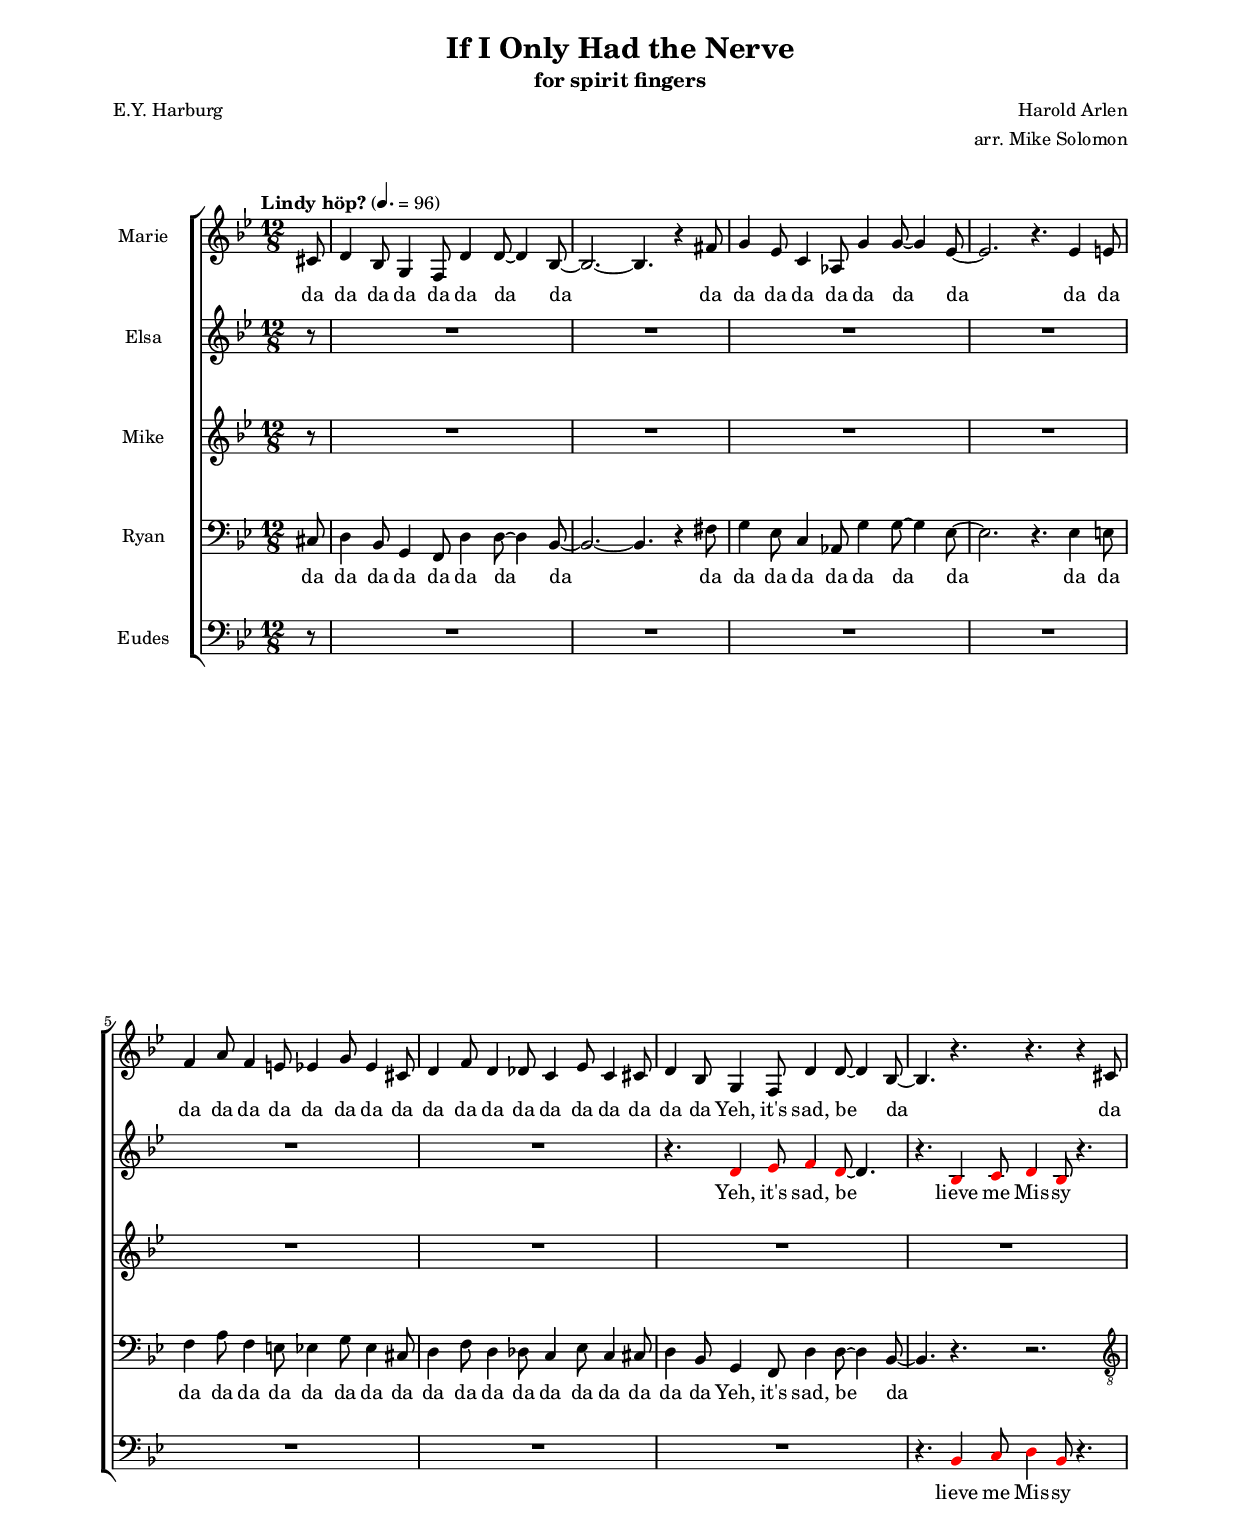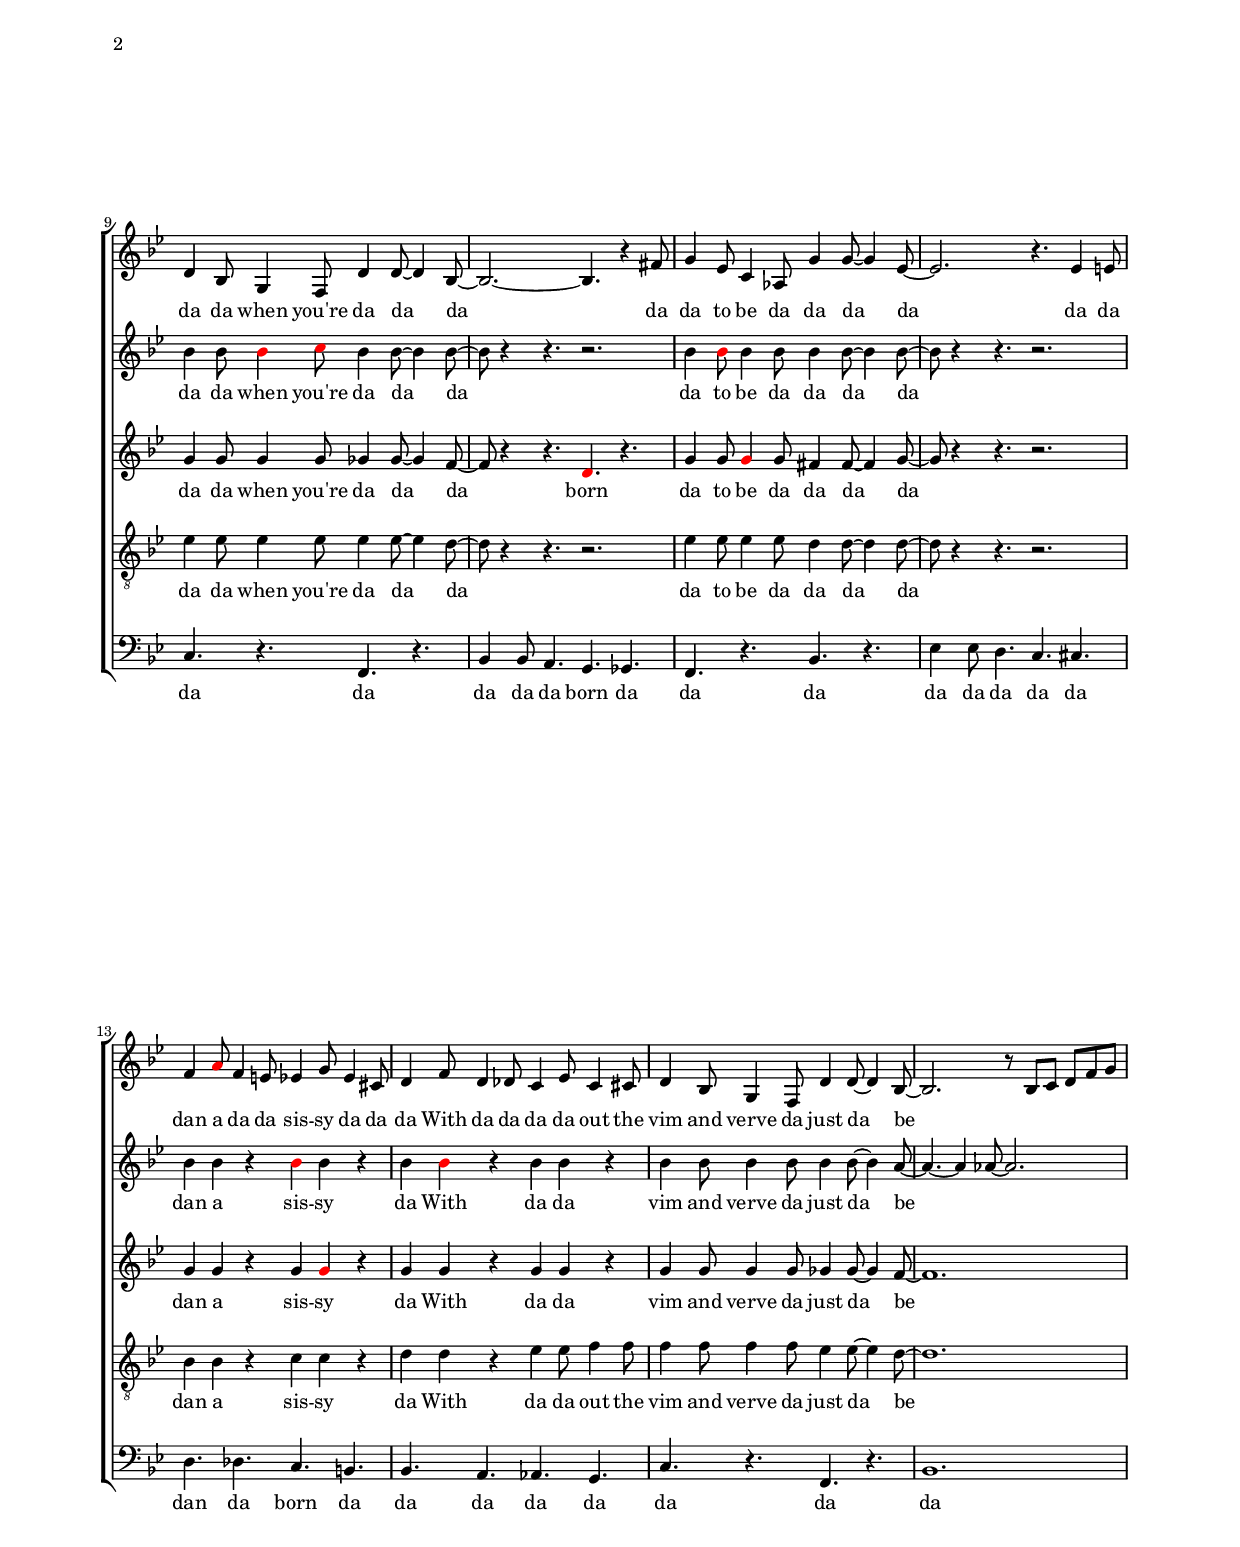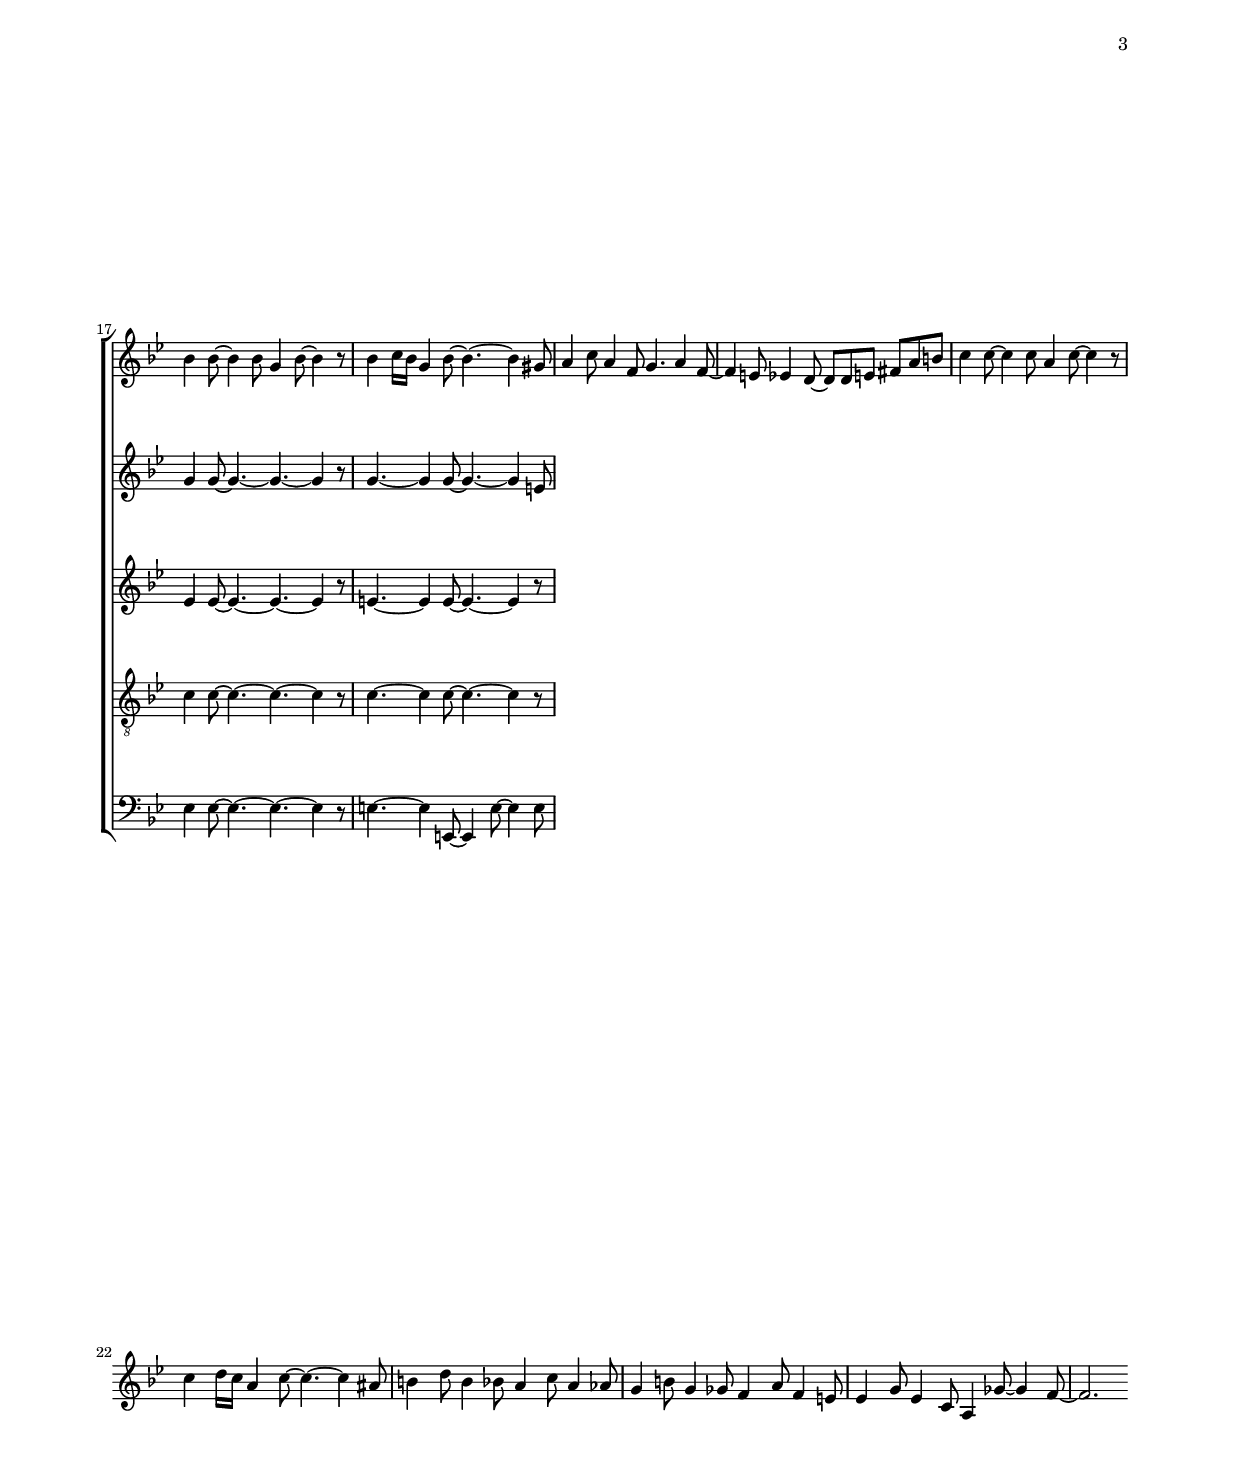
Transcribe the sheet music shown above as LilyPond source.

\version "2.19.0"
\include "defs-devel.ly"

marD = \markup \null
elsD = \markup \null
mikD = \markup \null
rynZ = \markup \null
desD = \markup \null

#(set-global-staff-size 15.87)
autoBeamInstruction = \autoBeamOn

solo = \markup \italic "solo"
psolo = \markup \italic "(solo)"
skat = \markup \italic "sit skat"
shoot = \markup \italic "SYT"

\header {
  title = "If I Only Had the Nerve"
  subtitle = "for spirit fingers"
  %title = "Somewhere Over the Rainbow"
  composer = "Harold Arlen"
  poet = "E.Y. Harburg"
  arranger = "arr. Mike Solomon"
  %arranger = "arr. (anon)"
}
\paper {
  #(define fonts
    (set-global-fonts
    #:music "lilyjazz"
    #:brace "lilyjazz"
    #:roman "LilyJAZZText"
    #:sans "LilyJAZZChord"
    #:factor (/ staff-height pt 20)
  ))
  ragged-right = ##f
  left-margin = 0.75\in
  right-margin = 0.75\in
  top-margin = 0.5\in
  bottom-margin = 0.6\in
  ragged-last-bottom = ##f
  max-systems-per-page = #2
  %oddHeaderMarkup = "FIRST FULL DRAFT 20.10.14 4:44"
  %evenHeaderMarkup = "FIRST FULL DRAFT 20.10.14 4:44"
}


#(ly:set-option 'point-and-click #f)

#(set-global-staff-size 15.87)

railroad =  {
  \once \override BreathingSign.text = \markup \musicglyph #"scripts.caesura.straight"
  \breathe
}
myred = \once \override NoteHead #'color = #red

php = \once \override Hairpin.stencil = #(parenthesize-callback ly:hairpin::print)

\paper {
  footnote-separator-markup = \markup { \column { " "\override #`(span-factor . 1/5) { \draw-hline } }}
  footnote-padding = 1\mm
  top-system-spacing = #'((basic-distance . 1) (minimum-distance . 0) (padding . 1) (stretchability . 40))
  bottom-system-spacing = #'((basic-distance . 1) (minimum-distance . 0) (padding . 1) (stretchability . 50))
  ragged-right = ##f
}

prefatoryMatter = {
  \key bes \major
  \autoBeamInstruction
  \time 12/8
}

scorePrefatoryMatter = {
  \prefatoryMatter
  \partial 8
}

midiPrefatoryMatter = {
  \prefatoryMatter
  \partial 8
}

theme = \relative c {
  cis8 |
  d4 bes8 g4 f8 d'4 d8 ~ d4 bes8 ~ |
  bes2. ~ bes4. r4 fis'8 |
  g4 ees8 c4 aes8 g'4 g8 ~ g4 ees8 ~ |
  ees2. r4. ees4 e8 |
  f4 \tag #'second { \rred } a8 f4 e8 ees4 g8 ees4 cis8 |
  d4 f8 d4 des8 c4 ees8 c4 cis8 |
  d4 bes8 g4 f8 d'4 d8 ~ d4 bes8 ~ |
  \tag #'first { bes4. }
  \tag #'second { bes2. }
}

marks = {
  \tempo "Lindy höp?" 4.=96
}

soprano = {
  \transpose c c' \removeWithTag #'second \theme
  r4. r4. r4
  \transpose c c' \removeWithTag #'first \theme
  \relative c' {
    r8 bes c d f g |
    bes4 bes8 ~ bes4 bes8 g4 bes8 ~ bes4 r8 |
    bes4 c16 bes g4 bes8 ~ bes4. ~ bes4 gis8 |
    a4 c8 a4 f8 g4. a4 f8 ~ |
    f4 e8 ees4 d8 ~ d d e fis a b |
    c4 c8 ~ c4 c8 a4 c8 ~ c4 r8 |
    c4 d16 c a4 c8 ~ c4. ~ c4 ais8 |
    b4 d8 b4 bes8 a4 c8 a4 aes8 |
    g4 b8 g4 ges8 f4 a8 f4 e8 |
    ees4 g8 ees4 c8 a4 ges'8 ~ ges4 f8 ~ |
    f2.
  }
}

sopranoWords = \lyricmode {
  \repeat unfold 36 da
  Yeh, it's sad, be
  da
  da da da when you're da da da
  da
  da to be da da da da
  da da
  dan a da da sis -- sy da da
  da With da da da da out the
  vim and verve da just da be
  
}

mezzo = \relative c' {
  r8 |
  R1.*6 |
  r4. \Red d4 ees8 f4 d8 ~ \Black d4. |
  r4. \Red bes4 c8 d4 bes8 \Black r4. |
  bes'4 bes8 \Red bes4 c8 \Black bes4 bes8 ~ bes4 bes8 ~ |
  bes8 r4 r4. r2. |
  bes4 \rred bes8 bes4 bes8 bes4 bes8 ~ bes4 bes8 ~ |
  bes8 r4 r4. r2. |
  bes4 bes4 r \rred bes4 bes4 r |
  bes4 \rred bes4 r bes4 bes4 r |
  bes4 bes8 bes4 bes8 bes4 bes8 ~ bes4 a8 ~ |
  a4. ~ a4 aes8 ~ aes2. |
  g4 g8 ~ g4. ~ g4. ~ g4 r8 |
  g4. ~ g4 g8 ~ g4. ~ g4 e8 |
}

mezzoWords = \lyricmode {
 Yeh, it's sad, be
  lieve me Mis -- sy
  da da when you're da da da
  da to be da da da da
  dan a
  sis -- sy
  da With
  da da
  vim and verve da just da be
}


alto = \relative c'' {
  r8 |
  R1.*8 |
  g4 g8 g4 g8 ges4 ges8 ~ ges4 f8 ~ |
  f8 r4 r4. \rred d4. r |
  g4 g8 \rred g4 g8 fis4 fis8 ~ fis4 g8 ~ |
  g8 r4 r4. r2. |
  g4 g4 r g4 \rred g4 r |
  g4 g4 r g4 g4 r |
  g4 g8 g4 g8 ges4 ges8 ~ ges4 f8 ~ |
  f1. |
  ees4 ees8 ~ ees4. ~ ees4. ~ ees4 r8 |
  e4. ~ e4 e8 ~ e4. ~ e4 r8 |
}

altoWords = \lyricmode {
  da da when you're da da da
  born
  da to be da da da da
  dan a
  sis -- sy
  da With
  da da
  vim and verve da just da be
}

tenor = {
  \clef bass
  \removeWithTag #'second \theme
  r4. r2.
  \relative c' {
    \clef "treble_8"
    ees4 ees8 ees4 ees8 ees4 ees8 ~ ees4 d8 ~ |
    d8 r4 r4. r2. |
    ees4 ees8 ees4 ees8 d4 d8 ~ d4 d8 ~ |
    d8 r4 r4. r2. |
    bes4 bes r c c r |
    d d r ees ees8 f4 f8 |
    f4 f8 f4 f8 ees4 ees8 ~ ees4 d8 ~ |
    d1. |
    c4 c8 ~ c4. ~ c4. ~ c4 r8 |
    c4. ~ c4 c8 ~ c4. ~ c4 r8 |
  }
}

tenorWords = \lyricmode {
  \repeat unfold 36 da
  Yeh, it's sad, be
  da
  da da when you're da da da
  da to be da da da da
  dan a
  sis -- sy
  da With da da out the
  vim and verve da just da be
}

bass = \relative c {
  \clef "bass"
  r8 |
  R1.*7 |
  r4. \Red bes4 c8 d4 bes8 \Black r4. |
  c4. r f, r |
  bes4 bes8 a4. g ges |
  f r bes r |
  ees4 ees8 d4. c cis |
  d4. des c b |
  bes a aes g |
  c r f, r |
  bes1. |
  ees4 ees8 ~ ees4. ~ ees4. ~ ees4 r8 |
  e4. ~ e4 e,8 ~ e4 e'8 ~ e4 e8 |
  
}

bassWords = \lyricmode {
  lieve me Mis -- sy
  da da
  da da da born da
  da
  da
  da da da da da
  dan da born da
  da da da da
  da da
  da
}

\score {
  \new ChoirStaff <<
    \new Staff \with { instrumentName = #"Marie" %shortInstrumentName = #"M."
} <<
      \new Voice = "soprano" { << { \numericTimeSignature
	\scorePrefatoryMatter
        \soprano
      } {
	\scorePrefatoryMatter
        \marks
      } >> }
      \new Lyrics \lyricsto "soprano" {
        \sopranoWords
      }
    >>
    \new Staff \with { instrumentName = #"Elsa" %shortInstrumentName = #"E."
} <<
      \new Voice = "mezzo" { \numericTimeSignature
	\scorePrefatoryMatter
        \mezzo
      }
      \new Lyrics \lyricsto "mezzo" {
        \mezzoWords
      }
    >>
    \new Staff \with { instrumentName = #"Mike" %shortInstrumentName = #"Mk."
} <<
      \new Voice = "alto" { \numericTimeSignature
	\scorePrefatoryMatter
        \alto
      }
      \new Lyrics \lyricsto "alto" {
        \altoWords
      }
    >>
    \new Staff \with { instrumentName = #"Ryan" %shortInstrumentName = #"R."
} <<
      \new Voice = "tenor" { \numericTimeSignature
	\scorePrefatoryMatter
        \tenor
      }
      \new Lyrics \lyricsto "tenor" {
        \tenorWords
      }
    >>
    \new Staff \with { instrumentName = #"Eudes" %shortInstrumentName = #"P." %\markup { \concat { E \super u . } }
} <<
      \new Voice = "bass" { \numericTimeSignature
	\scorePrefatoryMatter
        \bass
      }
      \new Lyrics \lyricsto "bass" {
        \bassWords
      }
    >>
  >>
  \layout {
    \context {
      \Voice
      \override TextScript #'layer = #6
      \override NoteHead #'layer = #7
      \override Glissando #'breakable = ##t
      \override TupletNumber #'breakable = ##t
      \override TupletBracket #'breakable = ##t
      \remove "Forbid_line_break_engraver"
    }
    \context {
      \Staff
      %\consists "Metronome_mark_engraver"
      \override TimeSignature #'style = #'numbered
      \override StaffSymbol #'layer = #4
      \override TimeSignature #'layer = #3
      \override TimeSignature #'whiteout = ##t
    }
    \context {
      \Lyrics
      %\override LyricText #'whiteout = ##t
      \override LyricText #'layer = #6
    }
    \context {
      \Score
      %\remove "Metronome_mark_engraver"
      \override NonMusicalPaperColumn #'allow-loose-spacing = ##f
    }
  }
}

%{
\score {
  \new PianoStaff <<
    \new Staff  {
      \new Voice = "soprano" { << { \numericTimeSignature
	\scorePrefatoryMatter
        \soprano
      } \\ { \mezzo } \\ { \alto } {
	\scorePrefatoryMatter
        \marks
      } >> }
    }
    \new Staff  {
      \new Voice = "soprano" { << { \numericTimeSignature
	\scorePrefatoryMatter
        \tenor
      } \\ \\ { \bass } {
	\scorePrefatoryMatter
        \marks
      } >> }
    }
  >>
  \layout {
    \context {
      \Voice
      \override TextScript #'layer = #6
      \override NoteHead #'layer = #7
      \override Glissando #'breakable = ##t
      \override TupletNumber #'breakable = ##t
      \override TupletBracket #'breakable = ##t
      \remove "Forbid_line_break_engraver"
    }
    \context {
      \Staff
      %\consists "Metronome_mark_engraver"
      \override TimeSignature #'style = #'numbered
      \override StaffSymbol #'layer = #4
      \override TimeSignature #'layer = #3
      \override TimeSignature #'whiteout = ##t
    }
    \context {
      \Lyrics
      %\override LyricText #'whiteout = ##t
      \override LyricText #'layer = #6
    }
    \context {
      \Score
      %\remove "Metronome_mark_engraver"
      \override NonMusicalPaperColumn #'allow-loose-spacing = ##f
    }
  }
}
%}

%%% MIDI

\score {
  \new ChoirStaff <<
    \new Staff \with { instrumentName = #"Marie" %shortInstrumentName = #"M."
} <<
      \new Voice = "soprano" { << { \numericTimeSignature
	\midiPrefatoryMatter
        \soprano
      } {
	\midiPrefatoryMatter
        \marks
      } >> }
      \new Lyrics \lyricsto "soprano" {
        \sopranoWords
      }
    >>
    \new Staff \with { instrumentName = #"Elsa" %shortInstrumentName = #"E."
} <<
      \new Voice = "mezzo" { \numericTimeSignature
	\midiPrefatoryMatter
        \mezzo
      }
      \new Lyrics \lyricsto "mezzo" {
        \mezzoWords
      }
    >>
    \new Staff \with { instrumentName = #"Mike" %shortInstrumentName = #"Mk."
} <<
      \new Voice = "alto" { \numericTimeSignature
	\midiPrefatoryMatter
        \alto
      }
      \new Lyrics \lyricsto "alto" {
        \altoWords
      }
    >>
    \new Staff \with { instrumentName = #"Ryan" %shortInstrumentName = #"R."
} <<
      \new Voice = "tenor" { \numericTimeSignature
	\midiPrefatoryMatter
        \tenor
      }
      \new Lyrics \lyricsto "tenor" {
        \tenorWords
      }
    >>
    \new Staff \with { instrumentName = #"Eudes" %shortInstrumentName = #"P." %\markup { \concat { E \super u . } }
} <<
      \new Voice = "bass" { \numericTimeSignature
	\midiPrefatoryMatter
        \bass
      }
      \new Lyrics \lyricsto "bass" {
        \bassWords
      }
    >>
  >>
  \midi {}
}
